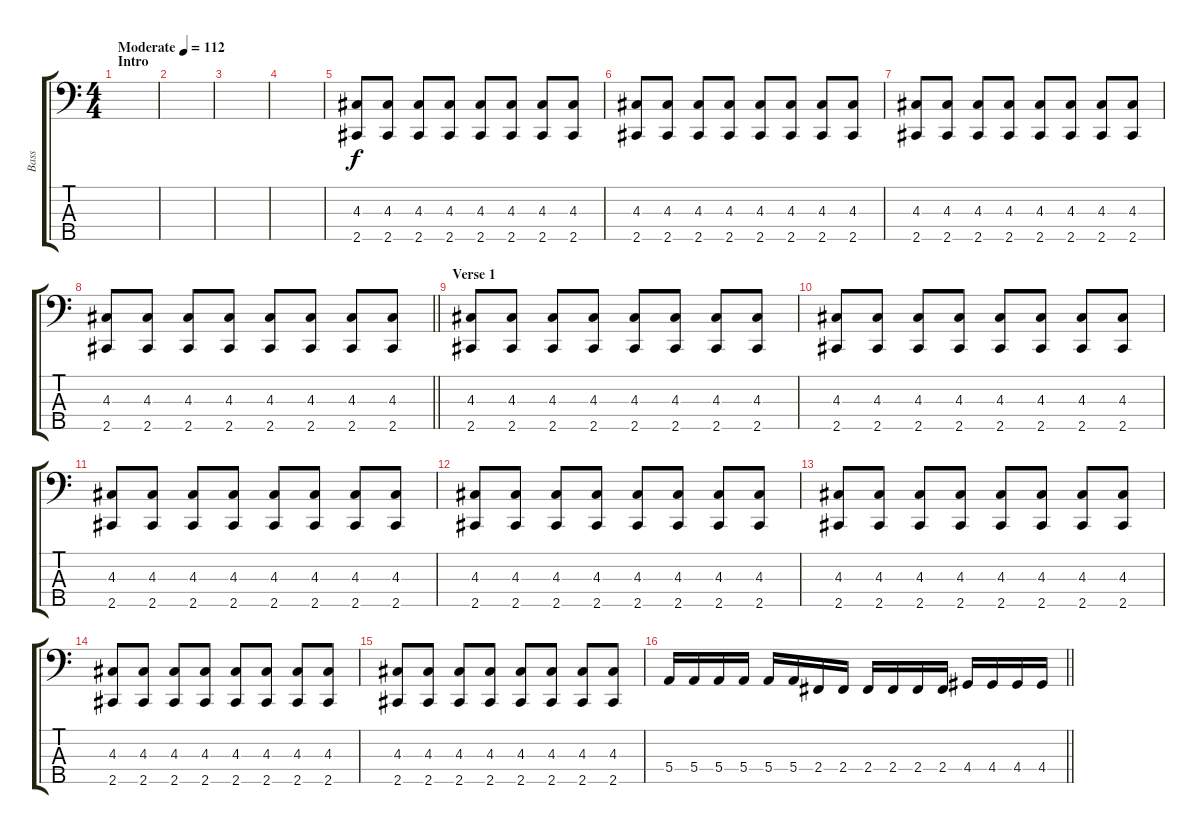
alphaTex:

\track ("Bass" "Bass") {instrument electricbassfinger}
\staff {score tabs}
\tuning (G2 D2 A1 E1 B0) {hide}
\ts (4 4)
\section ("" "Intro")
\tempo (112 "Moderate")
\clef f4
\ks c
|
|
|
|
(4.3 2.5).8 (4.3 2.5).8 (4.3 2.5).8 (4.3 2.5).8 (4.3 2.5).8 (4.3 2.5).8 (4.3 2.5).8 (4.3 2.5).8 |
(4.3 2.5).8 (4.3 2.5).8 (4.3 2.5).8 (4.3 2.5).8 (4.3 2.5).8 (4.3 2.5).8 (4.3 2.5).8 (4.3 2.5).8 |
(4.3 2.5).8 (4.3 2.5).8 (4.3 2.5).8 (4.3 2.5).8 (4.3 2.5).8 (4.3 2.5).8 (4.3 2.5).8 (4.3 2.5).8 |
\barLineRight lightlight
(4.3 2.5).8 (4.3 2.5).8 (4.3 2.5).8 (4.3 2.5).8 (4.3 2.5).8 (4.3 2.5).8 (4.3 2.5).8 (4.3 2.5).8 |
\section ("" "Verse 1")
(4.3 2.5).8 (4.3 2.5).8 (4.3 2.5).8 (4.3 2.5).8 (4.3 2.5).8 (4.3 2.5).8 (4.3 2.5).8 (4.3 2.5).8 |
(4.3 2.5).8 (4.3 2.5).8 (4.3 2.5).8 (4.3 2.5).8 (4.3 2.5).8 (4.3 2.5).8 (4.3 2.5).8 (4.3 2.5).8 |
(4.3 2.5).8 (4.3 2.5).8 (4.3 2.5).8 (4.3 2.5).8 (4.3 2.5).8 (4.3 2.5).8 (4.3 2.5).8 (4.3 2.5).8 |
(4.3 2.5).8 (4.3 2.5).8 (4.3 2.5).8 (4.3 2.5).8 (4.3 2.5).8 (4.3 2.5).8 (4.3 2.5).8 (4.3 2.5).8 |
(4.3 2.5).8 (4.3 2.5).8 (4.3 2.5).8 (4.3 2.5).8 (4.3 2.5).8 (4.3 2.5).8 (4.3 2.5).8 (4.3 2.5).8 |
(4.3 2.5).8 (4.3 2.5).8 (4.3 2.5).8 (4.3 2.5).8 (4.3 2.5).8 (4.3 2.5).8 (4.3 2.5).8 (4.3 2.5).8 |
(4.3 2.5).8 (4.3 2.5).8 (4.3 2.5).8 (4.3 2.5).8 (4.3 2.5).8 (4.3 2.5).8 (4.3 2.5).8 (4.3 2.5).8 |
\barLineRight lightlight
5.4.16 5.4.16 5.4.16 5.4.16 5.4.16 5.4.16 2.4.16 2.4.16 2.4.16 2.4.16 2.4.16 2.4.16 4.4.16 4.4.16 4.4.16 4.4.16
